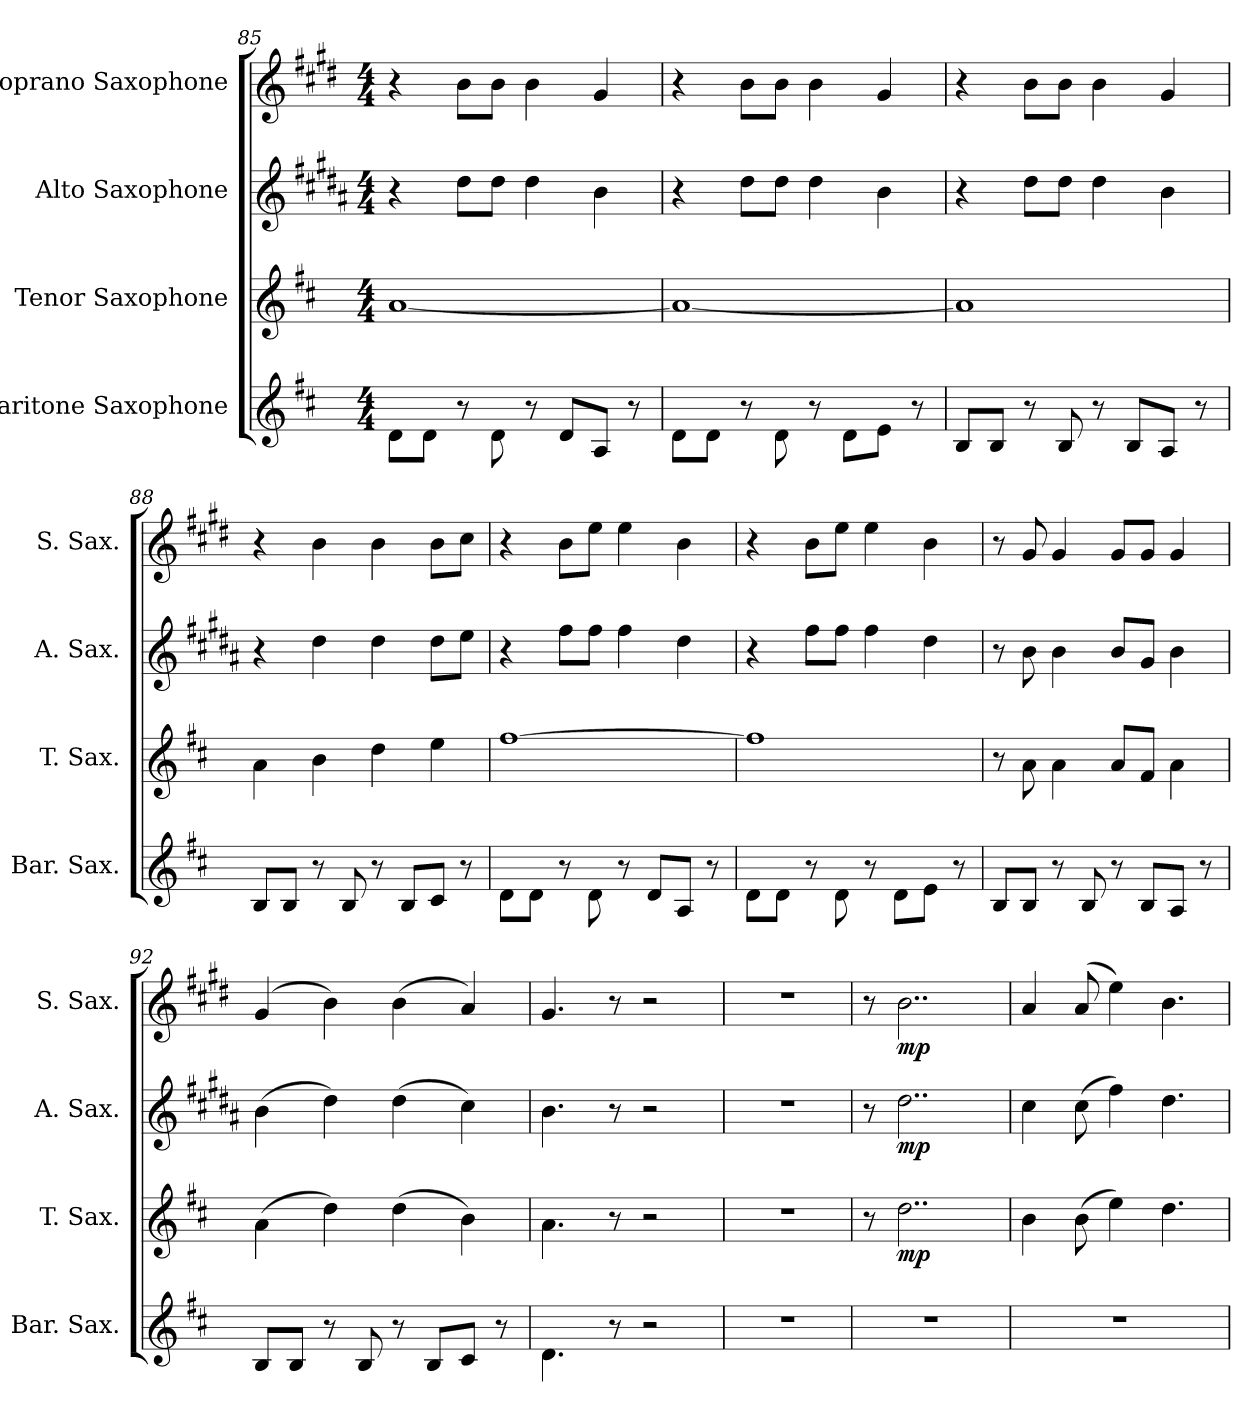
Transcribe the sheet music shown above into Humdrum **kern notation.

**kern	**kern	**dynam	**kern	**dynam	**kern	**dynam
*part4	*part3	*part3	*part2	*part2	*part1	*part1
*staff4	*staff3	*staff3	*staff2	*staff2	*staff1	*staff1
*I"Baritone Saxophone	*I"Tenor Saxophone	*	*I"Alto Saxophone	*	*I"Soprano Saxophone	*
*I'Bar. Sax.	*I'T. Sax.	*	*I'A. Sax.	*	*I'S. Sax.	*
*clefG2	*clefG2	*	*clefG2	*	*clefG2	*
*ITrd12c21	*ITrd8c14	*	*ITrd5c9	*	*ITrd1c2	*
*k[f#c#]	*k[f#c#]	*	*k[f#c#]	*	*k[f#c#]	*
*M4/4	*M4/4	*	*M4/4	*	*M4/4	*
=85	=85	=85	=85	=85	=85	=85
8D\L	[1A	.	4r	.	4r	.
8D\J	.	.	.	.	.	.
8r	.	.	8f#\L	.	8a\L	.
8D\	.	.	8f#\J	.	8a\J	.
8r	.	.	4f#\	.	4a\	.
8D/L	.	.	.	.	.	.
8AA/J	.	.	4d\	.	4f#/	.
8r	.	.	.	.	.	.
=86	=86	=86	=86	=86	=86	=86
8D\L	1A_	.	4r	.	4r	.
8D\J	.	.	.	.	.	.
8r	.	.	8f#\L	.	8a\L	.
8D\	.	.	8f#\J	.	8a\J	.
8r	.	.	4f#\	.	4a\	.
8D\L	.	.	.	.	.	.
8E\J	.	.	4d\	.	4f#/	.
8r	.	.	.	.	.	.
=87	=87	=87	=87	=87	=87	=87
8BB/L	1A]	.	4r	.	4r	.
8BB/J	.	.	.	.	.	.
8r	.	.	8f#\L	.	8a\L	.
8BB/	.	.	8f#\J	.	8a\J	.
8r	.	.	4f#\	.	4a\	.
8BB/L	.	.	.	.	.	.
8AA/J	.	.	4d\	.	4f#/	.
8r	.	.	.	.	.	.
!!LO:PB:g=z
=88	=88	=88	=88	=88	=88	=88
8BB/L	4A\	.	4r	.	4r	.
8BB/J	.	.	.	.	.	.
8r	4B\	.	4f#\	.	4a\	.
8BB/	.	.	.	.	.	.
8r	4d\	.	4f#\	.	4a\	.
8BB/L	.	.	.	.	.	.
8C#/J	4e\	.	8f#\L	.	8a\L	.
8r	.	.	8g\J	.	8b\J	.
=89	=89	=89	=89	=89	=89	=89
8D\L	[1f#	.	4r	.	4r	.
8D\J	.	.	.	.	.	.
8r	.	.	8a\L	.	8a\L	.
8D\	.	.	8a\J	.	8dd\J	.
8r	.	.	4a\	.	4dd\	.
8D/L	.	.	.	.	.	.
8AA/J	.	.	4f#\	.	4a\	.
8r	.	.	.	.	.	.
=90	=90	=90	=90	=90	=90	=90
8D\L	1f#]	.	4r	.	4r	.
8D\J	.	.	.	.	.	.
8r	.	.	8a\L	.	8a\L	.
8D\	.	.	8a\J	.	8dd\J	.
8r	.	.	4a\	.	4dd\	.
8D\L	.	.	.	.	.	.
8E\J	.	.	4f#\	.	4a\	.
8r	.	.	.	.	.	.
=91	=91	=91	=91	=91	=91	=91
8BB/L	8r	.	8r	.	8r	.
8BB/J	8A\	.	8d\	.	8f#/	.
8r	4A\	.	4d\	.	4f#/	.
8BB/	.	.	.	.	.	.
8r	8A/L	.	8d/L	.	8f#/L	.
8BB/L	8F#/J	.	8B/J	.	8f#/J	.
8AA/J	4A\	.	4d\	.	4f#/	.
8r	.	.	.	.	.	.
!!LO:LB:g=z
=92	=92	=92	=92	=92	=92	=92
8BB/L	(4A\	.	(4d\	.	(4f#/	.
8BB/J	.	.	.	.	.	.
8r	4d\)	.	4f#\)	.	4a\)	.
8BB/	.	.	.	.	.	.
8r	(4d\	.	(4f#\	.	(4a\	.
8BB/L	.	.	.	.	.	.
8C#/J	4B\)	.	4e\)	.	4g/)	.
8r	.	.	.	.	.	.
=93	=93	=93	=93	=93	=93	=93
4.D\	4.A\	.	4.d\	.	4.f#/	.
8r	8r	.	8r	.	8r	.
2r	2r	.	2r	.	2r	.
=94	=94	=94	=94	=94	=94	=94
1r	1r	.	1r	.	1r	.
=95	=95	=95	=95	=95	=95	=95
1r	8r	.	8r	.	8r	.
!	!	!LO:DY:b	!	!LO:DY:b	!	!LO:DY:b
.	2..d\	mp	2..f#\	mp	2..a\	mp
=96	=96	=96	=96	=96	=96	=96
1r	4B\	.	4e\	.	4g/	.
.	(8B\	.	(8e\	.	(8g/	.
.	4e\)	.	4a\)	.	4dd\)	.
.	4.d\	.	4.f#\	.	4.a\	.
=	=	=	=	=	=	=
*-	*-	*-	*-	*-	*-	*-
